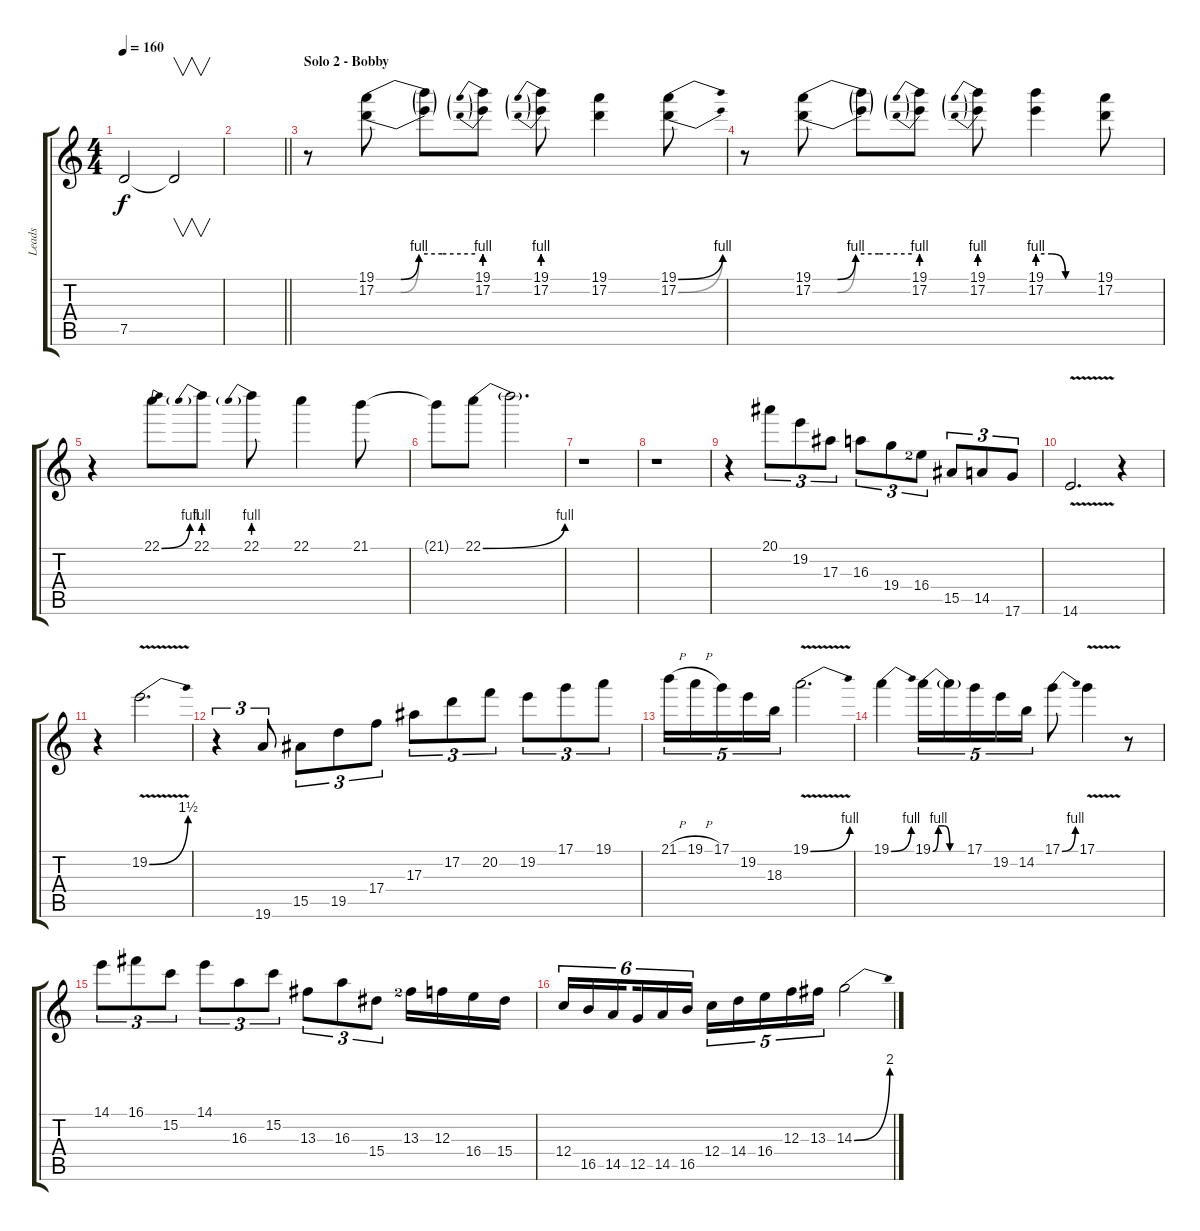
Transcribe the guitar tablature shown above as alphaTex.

\track ("Leads" "Leads") {instrument distortionguitar}
\staff {score tabs}
\tuning (D4 A3 F3 C3 G2 D2) {hide}
\ts (4 4)
\tempo 160
\clef g2
\ks c
7.5{t}.2{dy f} 7.5{t}.2{v} |
\barLineRight lightlight
|
\section ("" "Solo 2 - Bobby")
r.8 (19.1{be (custom 0 0 15 0 26 4 40 4 60 4)} 17.2{be (custom 0 0 15 0 26 4 40 4 60 4)}).8 (19.1{t} 17.2{t}).8 (19.1{be (prebend 0 4 60 4)} 17.2{be (prebend 0 4 60 4)}).8 (19.1{be (prebend 0 4 60 4)} 17.2{be (prebend 0 4 60 4)}).8 (19.1 17.2).4 (19.1{be (bend 0 0 60 4)} 17.2{be (bend 0 0 60 4)}).8 |
r.8 (19.1{be (custom 0 0 15 0 26 4 40 4 60 4)} 17.2{be (custom 0 0 15 0 26 4 40 4 60 4)}).8 (19.1{t} 17.2{t}).8 (19.1{be (prebend 0 4 60 4)} 17.2{be (prebend 0 4 60 4)}).8 (19.1{be (prebend 0 4 60 4)} 17.2{be (prebend 0 4 60 4)}).8 (19.1{be (custom 0 4 15 4 30 0 60 0)} 17.2{be (custom 0 4 15 4 30 0 60 0)}).4 (19.1 17.2).8 |
r.4 22.1{be (bend 0 0 60 4)}.8 22.1{be (prebend 0 4 60 4)}.8 22.1{be (prebend 0 4 60 4)}.8 22.1.4 21.1.8 |
21.1{t}.8 22.1{be (bend 0 0 60 4)}.8 22.1{t}.2{d} |
r.1 |
r.1 |
r.4 20.1.8{tu (3 2)} 19.2.8{tu (3 2)} 17.3.8{tu (3 2)} 16.3.8{tu (3 2)} 19.4.8{tu (3 2)} 16.4{lf 3}.8{tu (3 2)} 15.5.8{tu (3 2)} 14.5.8{tu (3 2)} 17.6.8{tu (3 2)} |
14.6{v}.2{d} r.4 |
r.4 19.2{be (bend 0 0 60 6) v}.2{d} |
r.4{tu (3 2)} 19.6.8{tu (3 2)} 15.5.8{tu (3 2)} 19.5.8{tu (3 2)} 17.4.8{tu (3 2)} 17.3.8{tu (3 2)} 17.2.8{tu (3 2)} 20.2.8{tu (3 2)} 19.2.8{tu (3 2)} 17.1.8{tu (3 2)} 19.1.8{tu (3 2)} |
21.1{h}.16{tu (5 4)} 19.1{h}.16{tu (5 4)} 17.1.16{tu (5 4)} 19.2.16{tu (5 4)} 18.3.16{tu (5 4)} 19.1{be (bend 0 0 60 4) v}.2{d} |
19.1{be (bend 0 0 60 4)}.4 19.1{be (custom 0 0 10 4 20 4 30 0 60 0)}.16{tu (5 4)} 19.1{t}.16{tu (5 4)} 17.1.16{tu (5 4)} 19.2.16{tu (5 4)} 14.2.16{tu (5 4)} 17.1{be (bend 0 0 60 4)}.8 17.1{v}.4 r.8 |
14.1.8{tu (3 2)} 16.1.8{tu (3 2)} 15.2.8{tu (3 2)} 14.1.8{tu (3 2)} 16.3.8{tu (3 2)} 15.2.8{tu (3 2)} 13.3.8{tu (3 2)} 16.3.8{tu (3 2)} 15.4.8{tu (3 2)} 13.3{lf 3}.16 12.3.16 16.4.16 15.4.16 |
12.4.16{tu (6 4)} 16.5.16{tu (6 4)} 14.5.16{tu (6 4) beam splitsecondary} 12.5.16{tu (6 4)} 14.5.16{tu (6 4)} 16.5.16{tu (6 4)} 12.4.16{tu (5 4)} 14.4.16{tu (5 4)} 16.4.16{tu (5 4)} 12.3.16{tu (5 4)} 13.3.16{tu (5 4)} 14.3{be (bend 0 0 60 8)}.2
